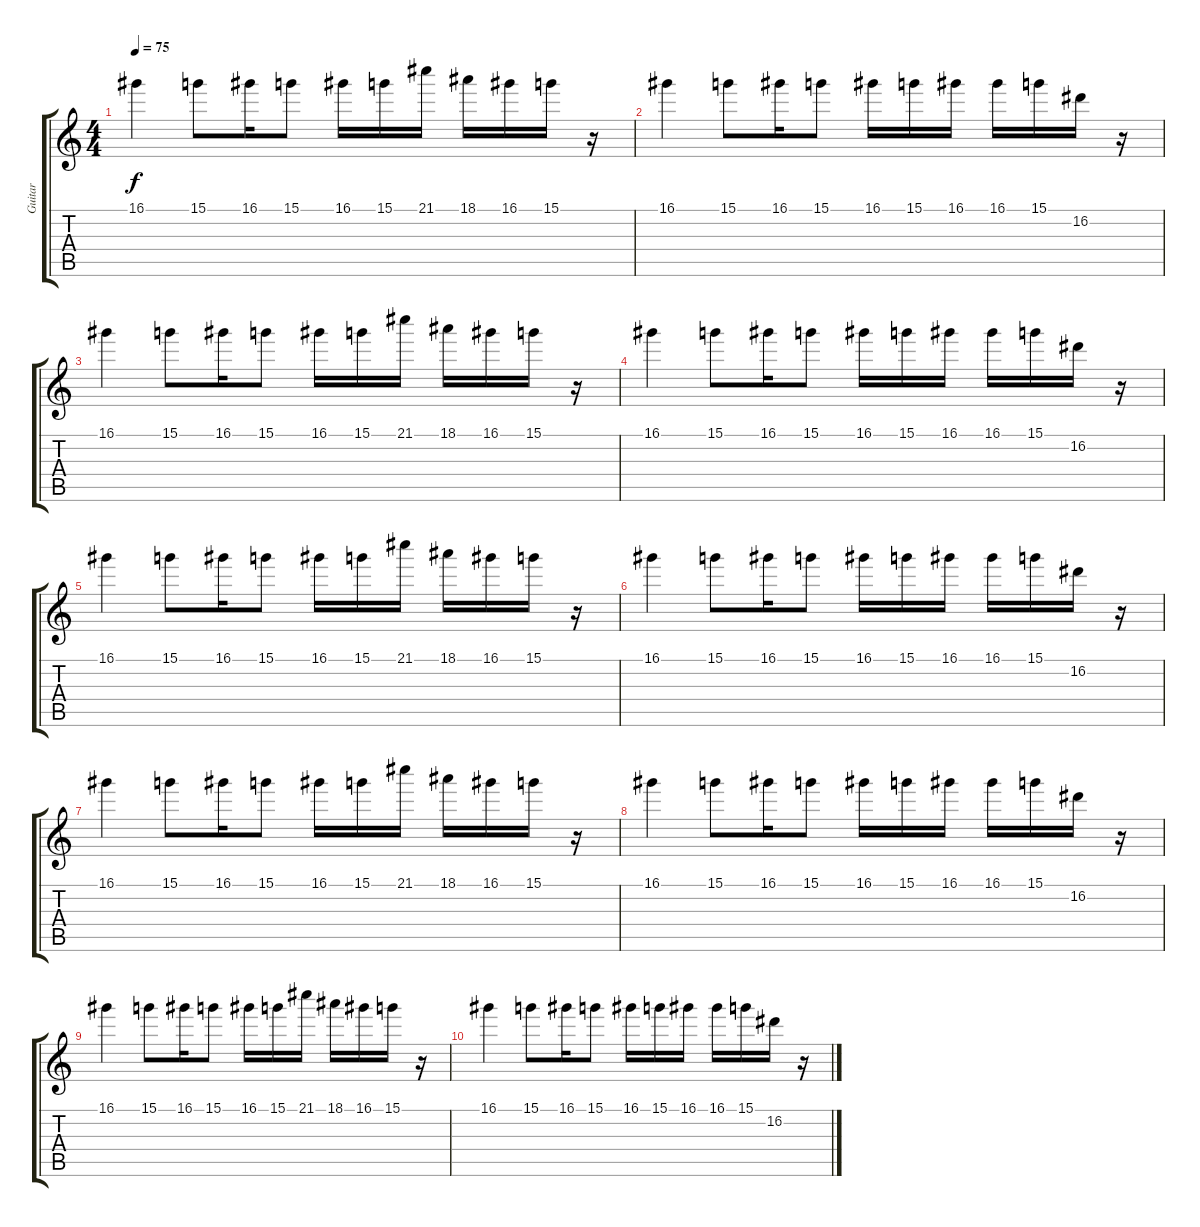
\track ("Guitar" "Guitar") {instrument overdrivenguitar}
\staff {score tabs}
\tuning (E4 B3 G3 D3 A2 E2) {hide}
\ts (4 4)
\tempo 75
\clef g2
\ks c
16.1.4{dy f} 15.1.8 16.1.16 15.1.8 16.1.16 15.1.16 21.1.16 18.1.16 16.1.16 15.1.16 r.16 |
16.1.4 15.1.8 16.1.16 15.1.8 16.1.16 15.1.16 16.1.16 16.1.16 15.1.16 16.2.16 r.16 |
16.1.4 15.1.8 16.1.16 15.1.8 16.1.16 15.1.16 21.1.16 18.1.16 16.1.16 15.1.16 r.16 |
16.1.4 15.1.8 16.1.16 15.1.8 16.1.16 15.1.16 16.1.16 16.1.16 15.1.16 16.2.16 r.16 |
16.1.4 15.1.8 16.1.16 15.1.8 16.1.16 15.1.16 21.1.16 18.1.16 16.1.16 15.1.16 r.16 |
16.1.4 15.1.8 16.1.16 15.1.8 16.1.16 15.1.16 16.1.16 16.1.16 15.1.16 16.2.16 r.16 |
16.1.4 15.1.8 16.1.16 15.1.8 16.1.16 15.1.16 21.1.16 18.1.16 16.1.16 15.1.16 r.16 |
16.1.4 15.1.8 16.1.16 15.1.8 16.1.16 15.1.16 16.1.16 16.1.16 15.1.16 16.2.16 r.16 |
16.1.4 15.1.8 16.1.16 15.1.8 16.1.16 15.1.16 21.1.16 18.1.16 16.1.16 15.1.16 r.16 |
16.1.4 15.1.8 16.1.16 15.1.8 16.1.16 15.1.16 16.1.16 16.1.16 15.1.16 16.2.16 r.16
